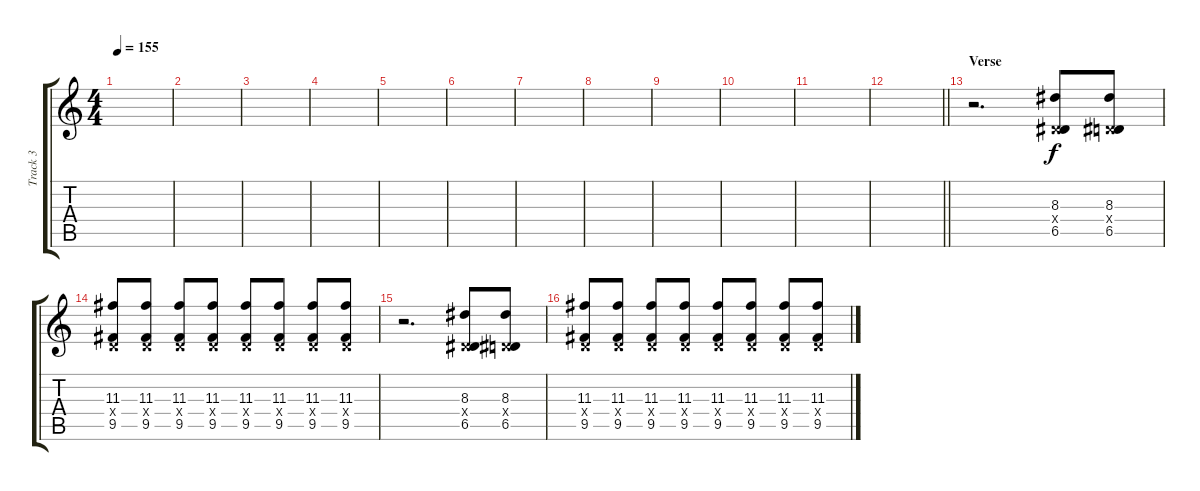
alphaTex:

\track ("Track 3" "Track 3") {instrument distortionguitar}
\staff {score tabs}
\tuning (E4 B3 G3 D3 A2 E2) {hide}
\ts (4 4)
\tempo 155
\clef g2
\ks c
|
|
|
|
|
|
|
|
|
|
|
\barLineRight lightlight
|
\section ("" "Verse")
r.2{d} (8.3 0.4{x} 6.5).8 (8.3 0.4{x} 6.5).8 |
(11.3 0.4{x} 9.5).8 (11.3 0.4{x} 9.5).8 (11.3 0.4{x} 9.5).8 (11.3 0.4{x} 9.5).8 (11.3 0.4{x} 9.5).8 (11.3 0.4{x} 9.5).8 (11.3 0.4{x} 9.5).8 (11.3 0.4{x} 9.5).8 |
r.2{d} (8.3 0.4{x} 6.5).8 (8.3 0.4{x} 6.5).8 |
(11.3 0.4{x} 9.5).8 (11.3 0.4{x} 9.5).8 (11.3 0.4{x} 9.5).8 (11.3 0.4{x} 9.5).8 (11.3 0.4{x} 9.5).8 (11.3 0.4{x} 9.5).8 (11.3 0.4{x} 9.5).8 (11.3 0.4{x} 9.5).8
